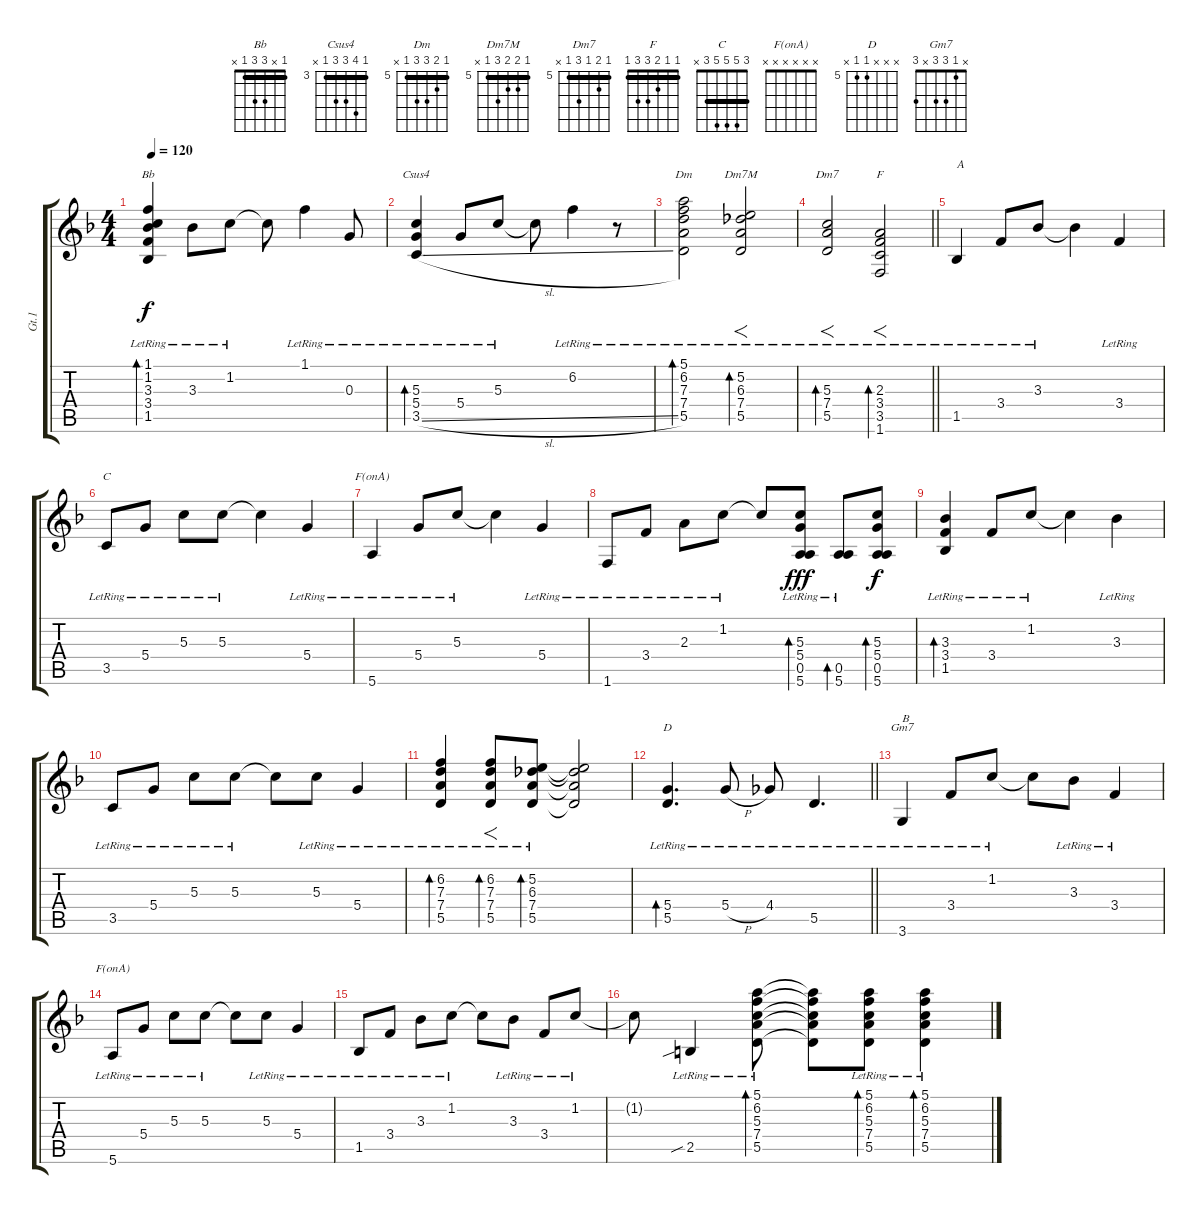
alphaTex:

\track ("Gt.1" "Gt.1") {instrument acousticguitarsteel}
\staff {score tabs}
\tuning (E4 B3 G3 D3 A2 E2) {hide}
\chord ("Bb" 1 x 3 3 1 x) {barre 1}
\chord ("Csus4" 3 6 5 5 3 x) {firstfret 3 barre 3}
\chord ("Dm" 5 6 7 7 5 x) {firstfret 5 barre 5}
\chord ("Dm7M" 5 6 6 7 5 x) {firstfret 5 barre 5}
\chord ("Dm7" 5 6 5 7 5 x) {firstfret 5 barre 5}
\chord ("F" 1 1 2 3 3 1) {barre 1}
\chord ("C" 3 5 5 5 3 x) {barre 3}
\chord ("F(onA)" x x 5 5 x 5)
\chord ("D" x x x 5 5 x) {firstfret 5}
\chord ("Gm7" x 1 3 3 x 3)
\chord ("F(onA)" x x x x x x)
\ts (4 4)
\tempo 120
\clef g2
\ks f
(1.1{lr} 1.2{lr} 3.3{lr} 3.4{lr} 1.5{lr}).4{bd 60 ch "Bb" dy f} 3.3{lr}.8 1.2{lr}.8 1.2{t}.8 1.1{lr}.4 0.3{lr}.8 |
(5.3{lr} 5.4{lr} 3.5{sl lr}).4{bd 60 ch "Csus4"} 5.4{lr}.8 5.3{lr}.8 5.3{t}.8 6.2{lr}.4 r.8 |
(5.1{lr} 6.2{lr} 7.3{lr} 7.4{lr} 5.5{lr}).2{bd 60 ch "Dm"} (5.2{lr} 6.3{lr} 7.4{lr} 5.5{lr}).2{f bd 60 ch "Dm7M"} |
\barLineRight lightlight
(5.3{lr} 7.4{lr} 5.5{lr}).2{f bd 60 ch "Dm7"} (2.3{lr} 3.4{lr} 3.5{lr} 1.6{lr}).2{f bd 60 ch "F"} |
1.5{lr}.4{txt "A"} 3.4{lr}.8 3.3{lr}.8 3.3{t}.4 3.4{lr}.4 |
3.5{lr}.8{ch "C"} 5.4{lr}.8 5.3{lr}.8 5.3{lr}.8 5.3{t}.4 5.4{lr}.4 |
5.6{lr}.4{ch "F(onA)"} 5.4{lr}.8 5.3{lr}.8 5.3{t}.4 5.4{lr}.4 |
1.6{lr}.8 3.4{lr}.8 2.3{lr}.8 1.2{lr}.8 1.2{t}.8 (5.3{lr} 5.4{lr} 0.5 5.6{lr}).8{bd 60 dy fff} (0.5 5.6{lr}).8{bd 60} (5.3 5.4 0.5 5.6).8{bd 60 dy f} |
(3.3{lr} 3.4{lr} 1.5{lr}).4{bd 60} 3.4{lr}.8 1.2{lr}.8 1.2{t}.4 3.3{lr}.4 |
3.5{lr}.8 5.4{lr}.8 5.3{lr}.8 5.3{lr}.8 5.3{t}.8 5.3{lr}.8 5.4{lr}.4 |
(6.2{lr} 7.3{lr} 7.4{lr} 5.5{lr}).4{bd 60} (6.2{lr} 7.3{lr} 7.4{lr} 5.5{lr}).8{f bd 60} (5.2{lr} 6.3{lr} 7.4{lr} 5.5{lr}).8{bd 60} (5.2{t} 6.3{t} 7.4{t} 5.5{t}).2 |
\barLineRight lightlight
(5.4{lr} 5.5{lr}).4{d bd 60 ch "D"} 5.4{h lr}.8 4.4{lr}.8 5.5{lr}.4{d} |
3.6{lr}.4{ch "Gm7" txt "B"} 3.4{lr}.8 1.2{lr}.8 1.2{t}.8 3.3{lr}.8 3.4{lr}.4 |
5.6{lr}.8{ch "F(onA)"} 5.4{lr}.8 5.3{lr}.8 5.3{lr}.8 5.3{t}.8 5.3{lr}.8 5.4{lr}.4 |
1.5{lr}.8 3.4{lr}.8 3.3{lr}.8 1.2{lr}.8 1.2{t}.8 3.3{lr}.8 3.4{lr}.8 1.2{lr}.8 |
1.2{t}.8 2.5{sib lr}.4 (5.1{lr} 6.2{lr} 5.3{lr} 7.4{lr} 5.5{lr}).8{bd 60} (5.1{t} 6.2{t} 5.3{t} 7.4{t} 5.5{t}).8 (5.1{lr} 6.2{lr} 5.3{lr} 7.4{lr} 5.5{lr}).8{bd 60} (5.1{lr} 6.2{lr} 5.3{lr} 7.4{lr} 5.5{lr}).4{bd 60}
